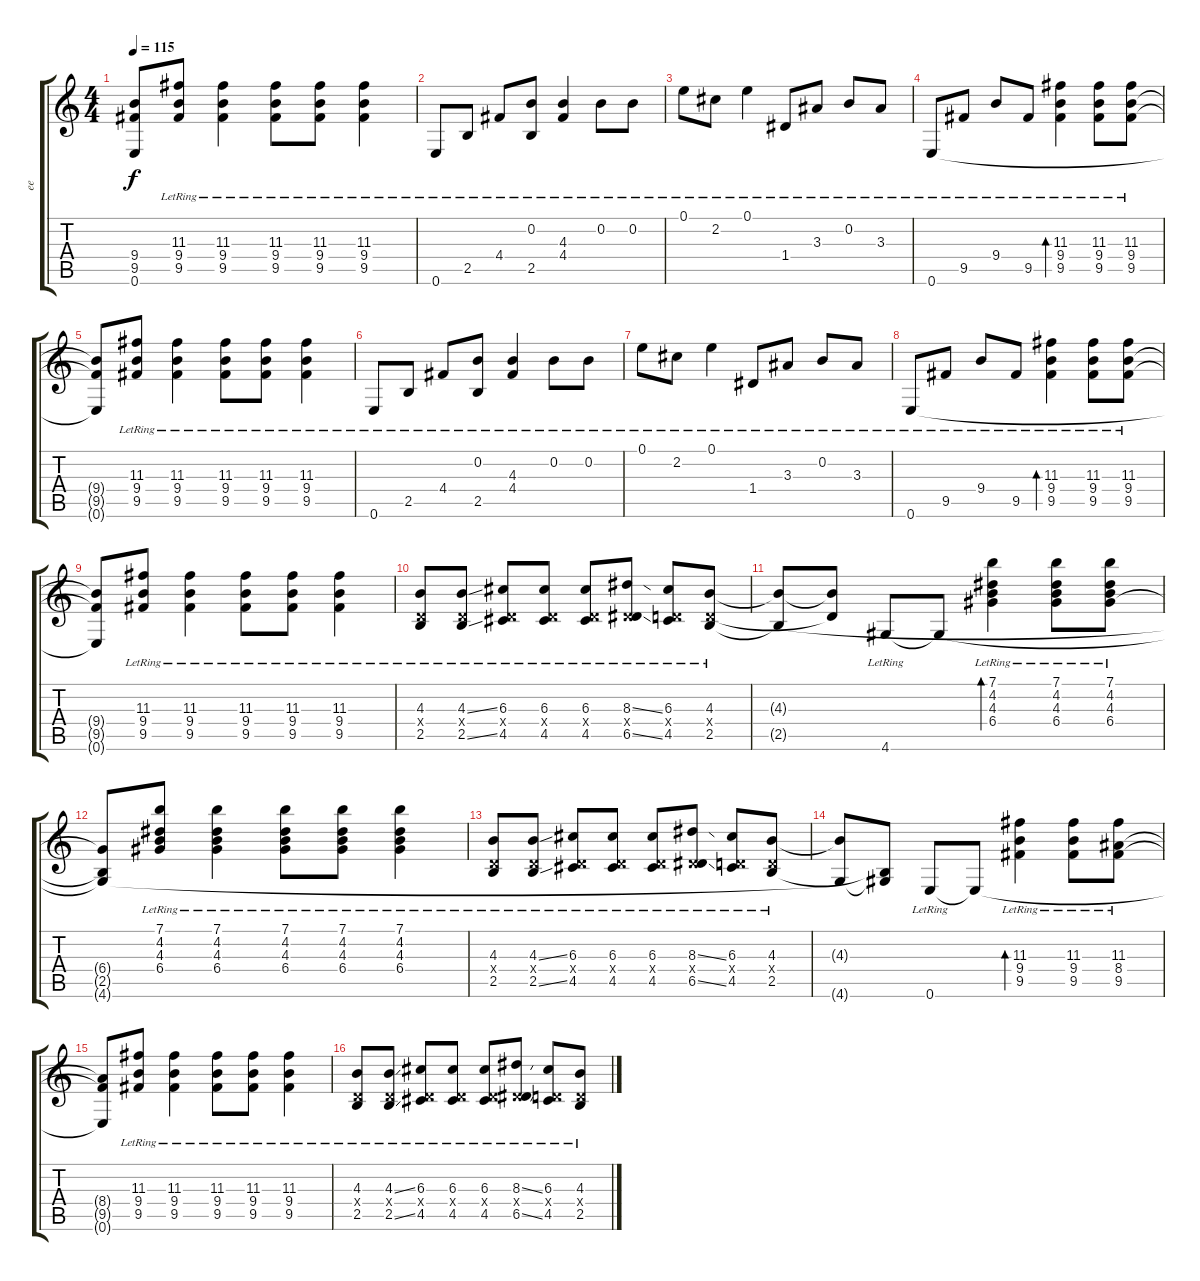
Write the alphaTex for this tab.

\track ("ee" "ee") {instrument guitarharmonics}
\staff {score tabs}
\tuning (E4 B3 G3 D3 A2 E2) {hide}
\ts (4 4)
\tempo 115
\clef g2
\ks c
(9.4{t} 9.5{t} 0.6{t}).8{dy f} (11.3{lr} 9.4{lr} 9.5{lr}).8 (11.3{lr} 9.4{lr} 9.5{lr}).4 (11.3{lr} 9.4{lr} 9.5{lr}).8 (11.3{lr} 9.4{lr} 9.5{lr}).8 (11.3{lr} 9.4{lr} 9.5{lr}).4 |
0.6{lr}.8 2.5{lr}.8 4.4{lr}.8 (0.2{lr} 2.5{lr}).8 (4.3{lr} 4.4{lr}).4 0.2{lr}.8 0.2{lr}.8 |
0.1{lr}.8 2.2{lr}.8 0.1{lr}.4 1.4{lr}.8 3.3{lr}.8 0.2{lr}.8 3.3{lr}.8 |
0.6{lr}.8 9.5{lr}.8 9.4{lr}.8 9.5{lr}.8 (11.3{lr} 9.4{lr} 9.5{lr}).4{bd 240} (11.3{lr} 9.4{lr} 9.5{lr}).8 (11.3{lr} 9.4{lr} 9.5{lr}).8 |
(9.4{t} 9.5{t} 0.6{t}).8 (11.3{lr} 9.4{lr} 9.5{lr}).8 (11.3{lr} 9.4{lr} 9.5{lr}).4 (11.3{lr} 9.4{lr} 9.5{lr}).8 (11.3{lr} 9.4{lr} 9.5{lr}).8 (11.3{lr} 9.4{lr} 9.5{lr}).4 |
0.6{lr}.8 2.5{lr}.8 4.4{lr}.8 (0.2{lr} 2.5{lr}).8 (4.3{lr} 4.4{lr}).4 0.2{lr}.8 0.2{lr}.8 |
0.1{lr}.8 2.2{lr}.8 0.1{lr}.4 1.4{lr}.8 3.3{lr}.8 0.2{lr}.8 3.3{lr}.8 |
0.6{lr}.8 9.5{lr}.8 9.4{lr}.8 9.5{lr}.8 (11.3{lr} 9.4{lr} 9.5{lr}).4{bd 240} (11.3{lr} 9.4{lr} 9.5{lr}).8 (11.3{lr} 9.4{lr} 9.5{lr}).8 |
(9.4{t} 9.5{t} 0.6{t}).8 (11.3{lr} 9.4{lr} 9.5{lr}).8 (11.3{lr} 9.4{lr} 9.5{lr}).4 (11.3{lr} 9.4{lr} 9.5{lr}).8 (11.3{lr} 9.4{lr} 9.5{lr}).8 (11.3{lr} 9.4{lr} 9.5{lr}).4 |
(4.3{lr} 0.4{x} 2.5{lr}).8 (4.3{ss lr} 0.4{x} 2.5{ss lr}).8 (6.3{lr} 0.4{x} 4.5{lr}).8 (6.3{lr} 0.4{x} 4.5{lr}).8 (6.3{lr} 0.4{x} 4.5{lr}).8 (8.3{ss lr} 0.4{x} 6.5{ss lr}).8 (6.3{lr} 0.4{x} 4.5{lr}).8 (4.3{lr} 0.4{x} 2.5{lr}).8 |
(4.3{t} 2.5{t}).8 (4.3{t} 0.4{t}).8 4.6{lr}.8 4.6{t}.8 (7.1{lr} 4.2{lr} 4.3{lr} 6.4{lr}).4{bd 240} (7.1{lr} 4.2{lr} 4.3{lr} 6.4{lr}).8 (7.1{lr} 4.2{lr} 4.3{lr} 6.4{lr}).8 |
(6.4{t} 2.5{t} 4.6{t}).8 (7.1{lr} 4.2{lr} 4.3{lr} 6.4{lr}).8 (7.1{lr} 4.2{lr} 4.3{lr} 6.4{lr}).4 (7.1{lr} 4.2{lr} 4.3{lr} 6.4{lr}).8 (7.1{lr} 4.2{lr} 4.3{lr} 6.4{lr}).8 (7.1{lr} 4.2{lr} 4.3{lr} 6.4{lr}).4 |
(4.3{lr} 0.4{x} 2.5{lr}).8 (4.3{ss lr} 0.4{x} 2.5{ss lr}).8 (6.3{lr} 0.4{x} 4.5{lr}).8 (6.3{lr} 0.4{x} 4.5{lr}).8 (6.3{lr} 0.4{x} 4.5{lr}).8 (8.3{ss lr} 0.4{x} 6.5{ss lr}).8 (6.3{lr} 0.4{x} 4.5{lr}).8 (4.3{lr} 0.4{x} 2.5{lr}).8 |
(4.3{t} 4.6{t}).8 (2.5{t} 4.6{t}).8 0.6{lr}.8 0.6{t}.8 (11.3{lr} 9.4{lr} 9.5{lr}).4{bd 240} (11.3{lr} 9.4{lr} 9.5{lr}).8 (11.3{lr} 8.4{lr} 9.5{lr}).8 |
(8.4{t} 9.5{t} 0.6{t}).8 (11.3{lr} 9.4{lr} 9.5{lr}).8 (11.3{lr} 9.4{lr} 9.5{lr}).4 (11.3{lr} 9.4{lr} 9.5{lr}).8 (11.3{lr} 9.4{lr} 9.5{lr}).8 (11.3{lr} 9.4{lr} 9.5{lr}).4 |
(4.3{lr} 0.4{x} 2.5{lr}).8 (4.3{ss lr} 0.4{x} 2.5{ss lr}).8 (6.3{lr} 0.4{x} 4.5{lr}).8 (6.3{lr} 0.4{x} 4.5{lr}).8 (6.3{lr} 0.4{x} 4.5{lr}).8 (8.3{ss lr} 0.4{x} 6.5{ss lr}).8 (6.3{lr} 0.4{x} 4.5{lr}).8 (4.3{lr} 0.4{x} 2.5{lr}).8
